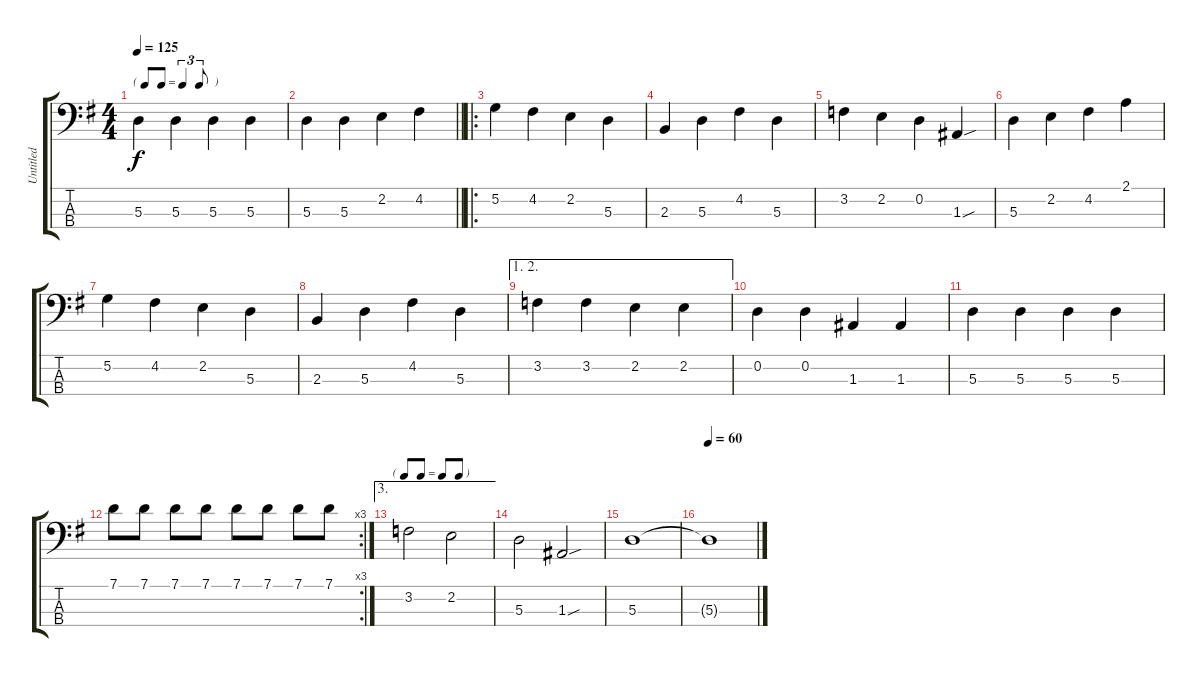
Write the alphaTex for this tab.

\track ("Untitled" "Untitled") {instrument electricbassfinger}
\staff {score tabs}
\tuning (G2 D2 A1 E1) {hide}
\ts (4 4)
\tf triplet8th
\tempo 125
\clef f4
\ks g
5.3.4{dy f} 5.3.4 5.3.4 5.3.4 |
\barLineRight lightlight
5.3.4 5.3.4 2.2.4 4.2.4 |
\ro
5.2.4 4.2.4 2.2.4 5.3.4 |
2.3.4 5.3.4 4.2.4 5.3.4 |
3.2.4 2.2.4 0.2.4 1.3{sou}.4 |
5.3.4 2.2.4 4.2.4 2.1.4 |
5.2.4 4.2.4 2.2.4 5.3.4 |
2.3.4 5.3.4 4.2.4 5.3.4 |
\ae (1 2)
3.2.4 3.2.4 2.2.4 2.2.4 |
0.2.4 0.2.4 1.3.4 1.3.4 |
5.3.4 5.3.4 5.3.4 5.3.4 |
\rc 3
7.1.8 7.1.8 7.1.8 7.1.8 7.1.8 7.1.8 7.1.8 7.1.8 |
\ae 3
\tf none
3.2.2 2.2.2 |
5.3.2 1.3{sou}.2 |
5.3.1 |
\tempo 60
5.3{t}.1
